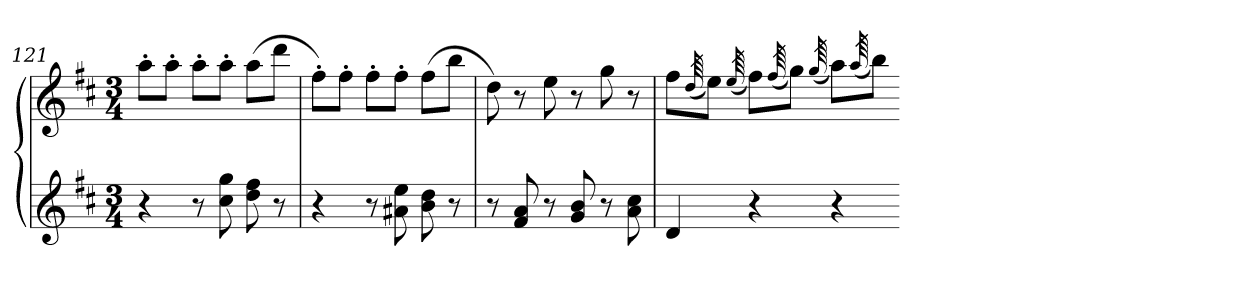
**kern	**kern
*part1	*part1
*staff2	*staff1
*clefG2	*clefG2
*k[f#c#]	*k[f#c#]
*D:	*D:
*M3/4	*M3/4
=121	=121
4r	8aa'L
.	8aa'J
8r	8aa'L
8cc# 8gg	8aa'J
8dd 8ff#	(8aaL
8r	8dddJ
=122	=122
4r	8ff#'L)
.	8ff#'J
8r	8ff#'L
8a#X 8ee	8ff#'J
8b 8dd	(8ff#L
8r	8bbJ
=123	=123
8r	8dd)
8f# 8a	8r
8r	8ee
8g 8b	8r
8r	8gg
8a 8cc#	8r
=124	=124
4d	8ff#L
.	(64qdd
.	8eeJ)
.	(64qee
4r	8ff#L)
.	(64qff#
.	8ggJ)
.	(64qgg
4r	8aaL)
.	(64qaa
.	8bbJ)
=-	=-
*-	*-
